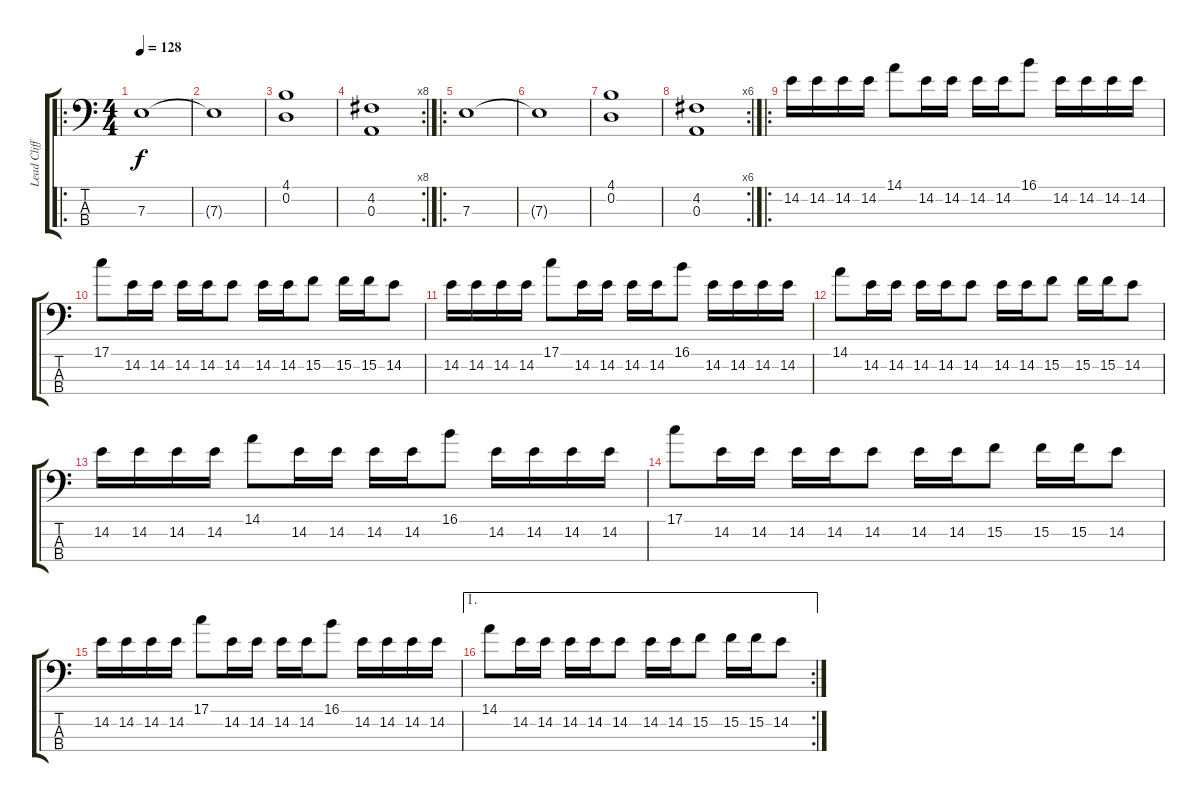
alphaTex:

\track ("Lead Cliff I" "Lead Cliff") {instrument electricbassfinger}
\staff {score tabs}
\tuning (G2 D2 A1 E1) {hide}
\ro
\ts (4 4)
\tempo 128
\clef f4
\ks c
7.3.1{dy f volume 0 instrument lead1square} |
7.3{t}.1{volume 1} |
(4.1 0.2).1 |
\rc 8
(4.2 0.3).1{volume 2} |
\ro
7.3.1{instrument lead1square} |
7.3{t}.1 |
(4.1 0.2).1 |
\rc 6
(4.2 0.3).1 |
\ro
14.2.16{volume 14 instrument overdrivenguitar} 14.2.16 14.2.16 14.2.16 14.1.8 14.2.16 14.2.16 14.2.16 14.2.16 16.1.8 14.2.16 14.2.16 14.2.16 14.2.16 |
17.1.8{instrument overdrivenguitar} 14.2.16 14.2.16 14.2.16 14.2.16 14.2.8 14.2.16 14.2.16 15.2.8 15.2.16 15.2.16 14.2.8 |
14.2.16{instrument overdrivenguitar} 14.2.16 14.2.16 14.2.16 17.1.8 14.2.16 14.2.16 14.2.16 14.2.16 16.1.8 14.2.16 14.2.16 14.2.16 14.2.16 |
14.1.8{instrument overdrivenguitar} 14.2.16 14.2.16 14.2.16 14.2.16 14.2.8 14.2.16 14.2.16 15.2.8 15.2.16 15.2.16 14.2.8 |
14.2.16{volume 13 instrument overdrivenguitar} 14.2.16 14.2.16 14.2.16 14.1.8 14.2.16 14.2.16 14.2.16 14.2.16 16.1.8 14.2.16 14.2.16 14.2.16 14.2.16 |
17.1.8{instrument overdrivenguitar} 14.2.16 14.2.16 14.2.16 14.2.16 14.2.8 14.2.16 14.2.16 15.2.8 15.2.16 15.2.16 14.2.8 |
14.2.16{instrument overdrivenguitar} 14.2.16 14.2.16 14.2.16 17.1.8 14.2.16 14.2.16 14.2.16 14.2.16 16.1.8 14.2.16 14.2.16 14.2.16 14.2.16 |
\ae 1
\rc 2
14.1.8{instrument overdrivenguitar} 14.2.16 14.2.16 14.2.16 14.2.16 14.2.8 14.2.16 14.2.16 15.2.8 15.2.16 15.2.16 14.2.8
